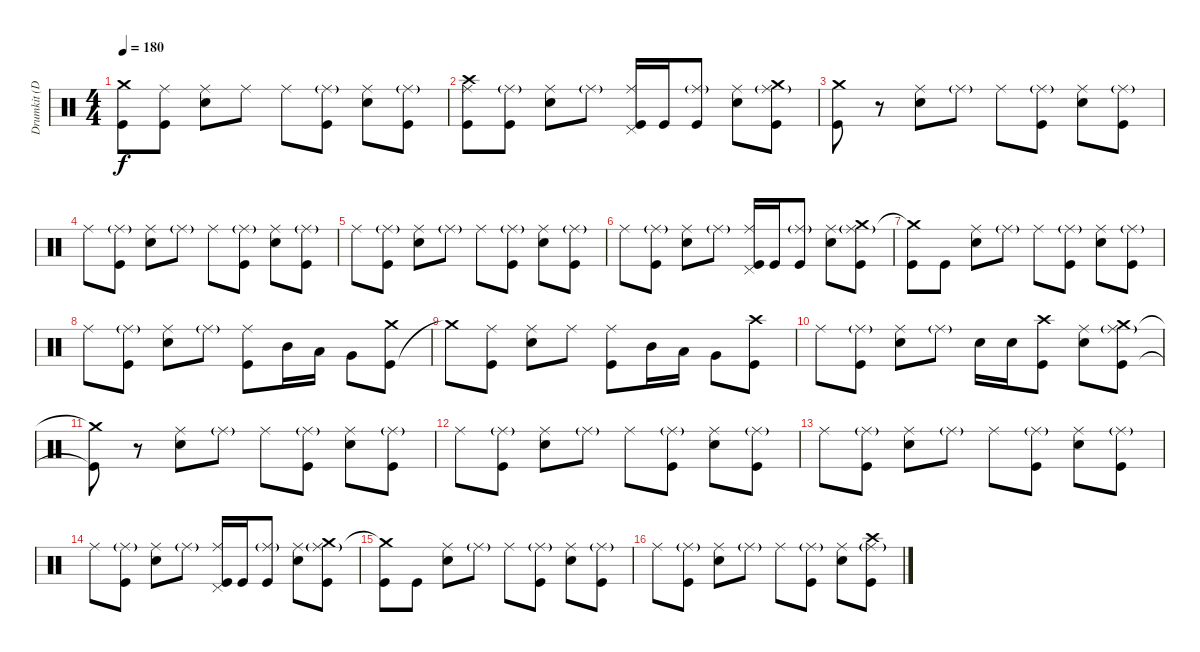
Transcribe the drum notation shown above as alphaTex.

\track ("Drumkit (DeGrasso)" "Drumkit (D") {instrument percussion}
\staff {score}
\articulation defaults
\ts (4 4)
\tempo 180
\clef neutral
\ks c
("Crash medium (hit)" "Kick (hit)").8{dy f} ("Ride (middle)" "Kick (hit)").8 ("Ride (middle)" "Snare (hit) 2").8 "Ride (middle)".8 "Ride (middle)".8 ("Kick (hit)" "Ride (middle)"{g}).8 ("Snare (hit) 2" "Ride (middle)").8 ("Ride (middle)"{g} "Kick (hit)").8 |
("Ride (middle)" "Crash high (hit)" "Kick (hit)").8 ("Kick (hit)" "Ride (middle)"{g}).8 ("Snare (hit) 2" "Ride (middle)").8 "Ride (middle)"{g}.8 ("Ride (middle)" "Pedal Hi-Hat (hit)" "Kick (hit)").16 "Kick (hit)".16 ("Kick (hit)" "Ride (middle)"{g}).8 ("Snare (hit) 2" "Ride (middle)").8 ("Kick (hit)" "Ride (middle)"{g} "Crash medium (hit)").8 |
("Kick (hit)" "Crash medium (hit)").8 r.8 ("Snare (hit) 2" "Ride (middle)").8 "Ride (middle)"{g}.8 "Ride (middle)".8 ("Kick (hit)" "Ride (middle)"{g}).8 ("Snare (hit) 2" "Ride (middle)").8 ("Kick (hit)" "Ride (middle)"{g}).8 |
"Ride (middle)".8 ("Kick (hit)" "Ride (middle)"{g}).8 ("Snare (hit) 2" "Ride (middle)").8 "Ride (middle)"{g}.8 "Ride (middle)".8 ("Kick (hit)" "Ride (middle)"{g}).8 ("Snare (hit) 2" "Ride (middle)").8 ("Kick (hit)" "Ride (middle)"{g}).8 |
"Ride (middle)".8 ("Kick (hit)" "Ride (middle)"{g}).8 ("Snare (hit) 2" "Ride (middle)").8 "Ride (middle)"{g}.8 "Ride (middle)".8 ("Kick (hit)" "Ride (middle)"{g}).8 ("Snare (hit) 2" "Ride (middle)").8 ("Kick (hit)" "Ride (middle)"{g}).8 |
"Ride (middle)".8 ("Kick (hit)" "Ride (middle)"{g}).8 ("Snare (hit) 2" "Ride (middle)").8 "Ride (middle)"{g}.8 ("Ride (middle)" "Pedal Hi-Hat (hit)" "Kick (hit)").16 "Kick (hit)".16 ("Kick (hit)" "Ride (middle)"{g}).8 ("Snare (hit) 2" "Ride (middle)").8 ("Kick (hit)" "Ride (middle)"{g} "Crash medium (hit)").8 |
("Kick (hit)" "Crash medium (hit)"{t}).8 "Kick (hit)".8 ("Snare (hit) 2" "Ride (middle)").8 "Ride (middle)"{g}.8 "Ride (middle)".8 ("Kick (hit)" "Ride (middle)"{g}).8 ("Snare (hit) 2" "Ride (middle)").8 ("Kick (hit)" "Ride (middle)"{g}).8 |
"Ride (middle)".8 ("Kick (hit)" "Ride (middle)"{g}).8 ("Snare (hit) 2" "Ride (middle)").8 "Ride (middle)"{g}.8 ("Ride (middle)" "Kick (hit)").8 "Mid Tom (hit)".16 "Low Tom (hit)".16 "Very Low Tom (hit)".8 ("Kick (hit)" "Crash medium (hit)").8 |
"Crash medium (hit)"{t}.8 ("Ride (middle)" "Kick (hit)").8 ("Ride (middle)" "Snare (hit) 2").8 "Ride (middle)".8 ("Ride (middle)" "Kick (hit)").8 "Mid Tom (hit)".16 "Low Tom (hit)".16 "Very Low Tom (hit)".8 ("Kick (hit)" "Crash high (hit)").8 |
"Ride (middle)".8 ("Kick (hit)" "Ride (middle)"{g}).8 ("Snare (hit) 2" "Ride (middle)").8 "Ride (middle)"{g}.8 "Snare (hit) 2".16 "Snare (hit) 2".16 ("Kick (hit)" "Crash high (hit)").8 ("Snare (hit) 2" "Ride (middle)").8 ("Kick (hit)" "Ride (middle)"{g} "Crash medium (hit)").8 |
("Kick (hit)"{t} "Crash medium (hit)"{t}).8 r.8 ("Snare (hit) 2" "Ride (middle)").8 "Ride (middle)"{g}.8 "Ride (middle)".8 ("Kick (hit)" "Ride (middle)"{g}).8 ("Snare (hit) 2" "Ride (middle)").8 ("Kick (hit)" "Ride (middle)"{g}).8 |
"Ride (middle)".8 ("Kick (hit)" "Ride (middle)"{g}).8 ("Snare (hit) 2" "Ride (middle)").8 "Ride (middle)"{g}.8 "Ride (middle)".8 ("Kick (hit)" "Ride (middle)"{g}).8 ("Snare (hit) 2" "Ride (middle)").8 ("Kick (hit)" "Ride (middle)"{g}).8 |
"Ride (middle)".8 ("Kick (hit)" "Ride (middle)"{g}).8 ("Snare (hit) 2" "Ride (middle)").8 "Ride (middle)"{g}.8 "Ride (middle)".8 ("Kick (hit)" "Ride (middle)"{g}).8 ("Snare (hit) 2" "Ride (middle)").8 ("Kick (hit)" "Ride (middle)"{g}).8 |
"Ride (middle)".8 ("Kick (hit)" "Ride (middle)"{g}).8 ("Snare (hit) 2" "Ride (middle)").8 "Ride (middle)"{g}.8 ("Ride (middle)" "Pedal Hi-Hat (hit)" "Kick (hit)").16 "Kick (hit)".16 ("Kick (hit)" "Ride (middle)"{g}).8 ("Snare (hit) 2" "Ride (middle)").8 ("Kick (hit)" "Ride (middle)"{g} "Crash medium (hit)").8 |
("Kick (hit)" "Crash medium (hit)"{t}).8 "Kick (hit)".8 ("Snare (hit) 2" "Ride (middle)").8 "Ride (middle)"{g}.8 "Ride (middle)".8 ("Kick (hit)" "Ride (middle)"{g}).8 ("Snare (hit) 2" "Ride (middle)").8 ("Kick (hit)" "Ride (middle)"{g}).8 |
"Ride (middle)".8 ("Kick (hit)" "Ride (middle)"{g}).8 ("Snare (hit) 2" "Ride (middle)").8 "Ride (middle)"{g}.8 "Ride (middle)".8 ("Kick (hit)" "Ride (middle)"{g}).8 ("Snare (hit) 2" "Ride (middle)").8 ("Ride (middle)"{g} "Kick (hit)" "Crash high (hit)").8
